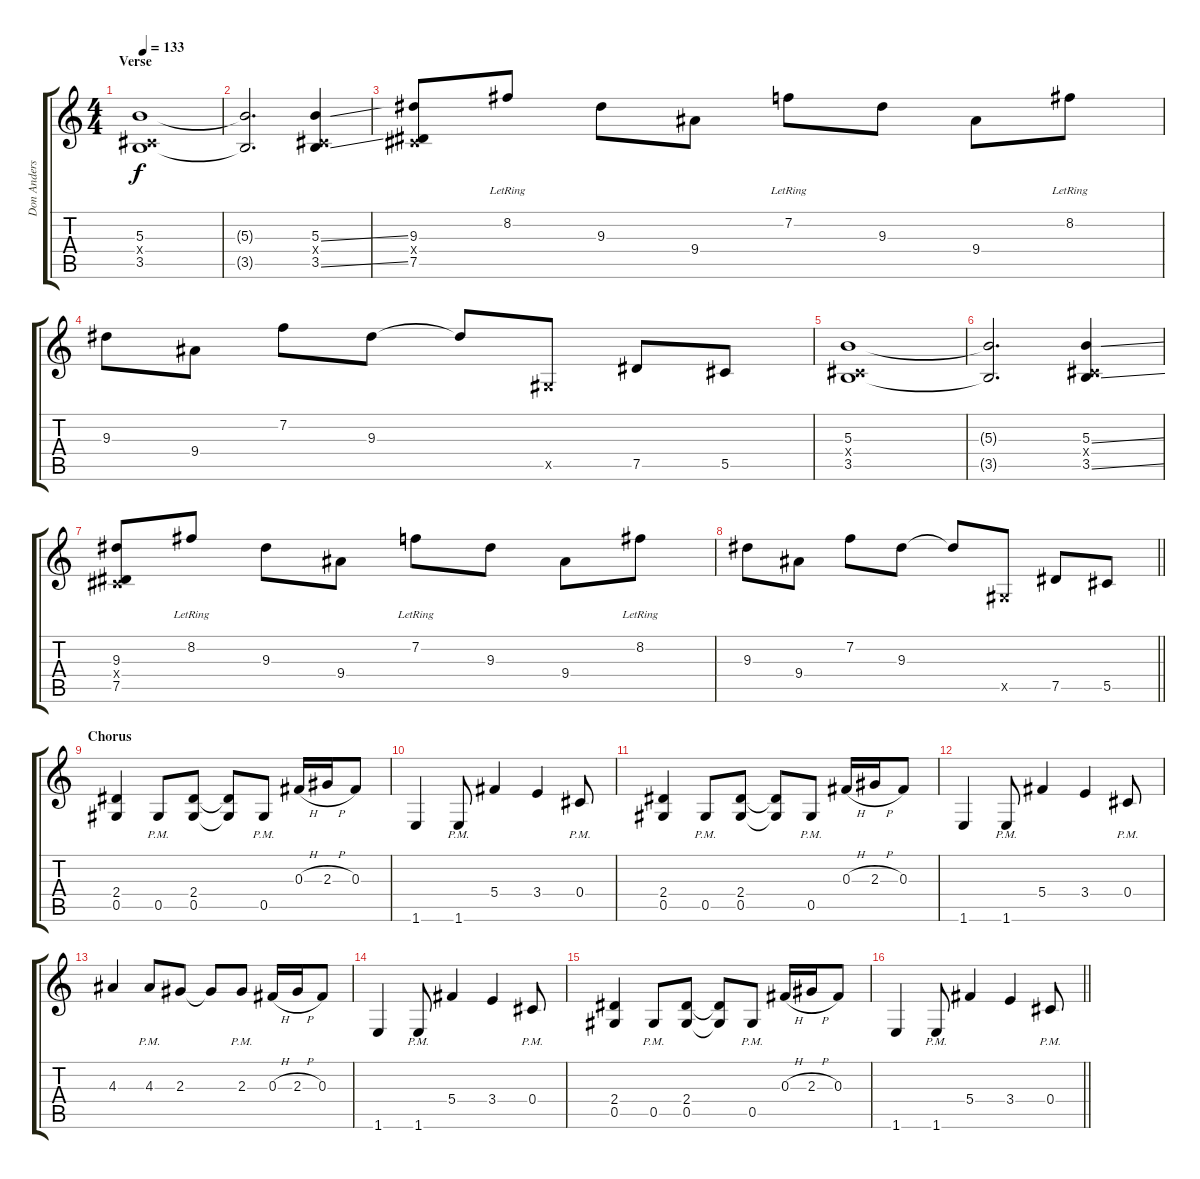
\track ("Don Anderson" "Don Anders") {instrument distortionguitar}
\staff {score tabs}
\tuning (Eb4 Bb3 Gb3 Db3 Ab2 Eb2) {hide}
\ts (4 4)
\section ("" "Verse")
\tempo 133
\clef g2
\ks c
(5.3 0.4{x} 3.5).1{dy f} |
(5.3{t} 3.5{t}).2{d} (5.3{ss} 0.4{x} 3.5{ss}).4 |
(9.3 0.4{x} 7.5).8 8.2{lr}.8 9.3.8 9.4.8 7.2{lr}.8 9.3.8 9.4.8 8.2{lr}.8 |
9.3.8 9.4.8 7.2.8 9.3.8 9.3{t}.8 0.5{x}.8 7.5.8 5.5.8 |
(5.3 0.4{x} 3.5).1 |
(5.3{t} 3.5{t}).2{d} (5.3{ss} 0.4{x} 3.5{ss}).4 |
(9.3 0.4{x} 7.5).8 8.2{lr}.8 9.3.8 9.4.8 7.2{lr}.8 9.3.8 9.4.8 8.2{lr}.8 |
\barLineRight lightlight
9.3.8 9.4.8 7.2.8 9.3.8 9.3{t}.8 0.5{x}.8 7.5.8 5.5.8 |
\section ("" "Chorus")
(2.4 0.5).4 0.5{pm}.8 (2.4 0.5).8 (2.4{t} 0.5{t}).8 0.5{pm}.8 0.3{h}.16 2.3{h}.16 0.3.8 |
1.6.4 1.6{pm}.8 5.4.4 3.4.4 0.4{pm}.8 |
(2.4 0.5).4 0.5{pm}.8 (2.4 0.5).8 (2.4{t} 0.5{t}).8 0.5{pm}.8 0.3{h}.16 2.3{h}.16 0.3.8 |
1.6.4 1.6{pm}.8 5.4.4 3.4.4 0.4{pm}.8 |
4.3.4 4.3{pm}.8 2.3.8 2.3{t}.8 2.3{pm}.8 0.3{h}.16 2.3{h}.16 0.3.8 |
1.6.4 1.6{pm}.8 5.4.4 3.4.4 0.4{pm}.8 |
(2.4 0.5).4 0.5{pm}.8 (2.4 0.5).8 (2.4{t} 0.5{t}).8 0.5{pm}.8 0.3{h}.16 2.3{h}.16 0.3.8 |
\barLineRight lightlight
1.6.4 1.6{pm}.8 5.4.4 3.4.4 0.4{pm}.8
